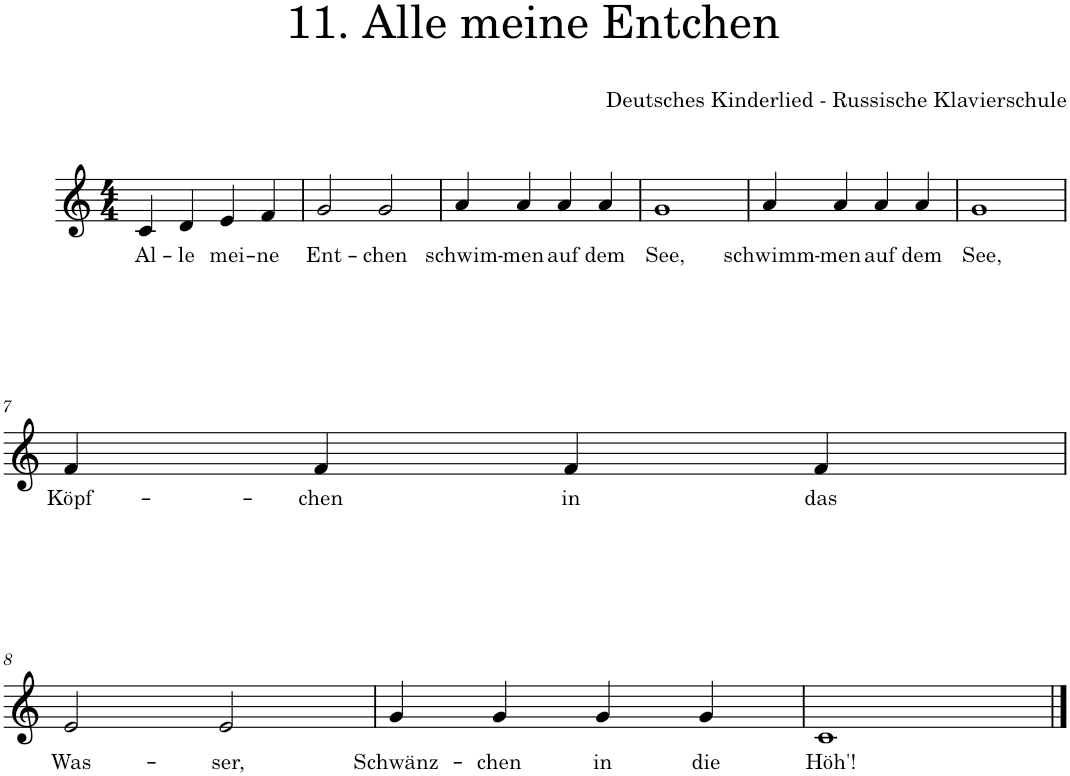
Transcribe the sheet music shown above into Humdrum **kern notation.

**kern	**text
*part1	*part1
*staff1	*staff1
*I"Piano	*
*I'Pno.	*
*clefG2	*
*k[]	*
*M4/4	*
=1	=1
!	!LO:LY:b
4c/	Al-
!	!LO:LY:b
4d/	-le
!	!LO:LY:b
4e/	mei-
!	!LO:LY:b
4f/	-ne
=2	=2
!	!LO:LY:b
2g/	Ent-
!	!LO:LY:b
2g/	-chen
=3	=3
!	!LO:LY:b
4a/	schwim-
!	!LO:LY:b
4a/	-men
!	!LO:LY:b
4a/	auf
!	!LO:LY:b
4a/	dem
=4	=4
!	!LO:LY:b
1g	See,
=5	=5
!	!LO:LY:b
4a/	schwimm-
!	!LO:LY:b
4a/	-men
!	!LO:LY:b
4a/	auf
!	!LO:LY:b
4a/	dem
=6	=6
!	!LO:LY:b
1g	See,
!!LO:LB:g=z
=7	=7
!	!LO:LY:b
4f/	Köpf-
!	!LO:LY:b
4f/	-chen
!	!LO:LY:b
4f/	in
!	!LO:LY:b
4f/	das
!!LO:LB:g=z
=8	=8
!	!LO:LY:b
2e/	Was-
!	!LO:LY:b
2e/	-ser,
=9	=9
!	!LO:LY:b
4g/	Schwänz-
!	!LO:LY:b
4g/	-chen
!	!LO:LY:b
4g/	in
!	!LO:LY:b
4g/	die
=10	=10
!	!LO:LY:b
1c	Höh'!
==	==
*-	*-
